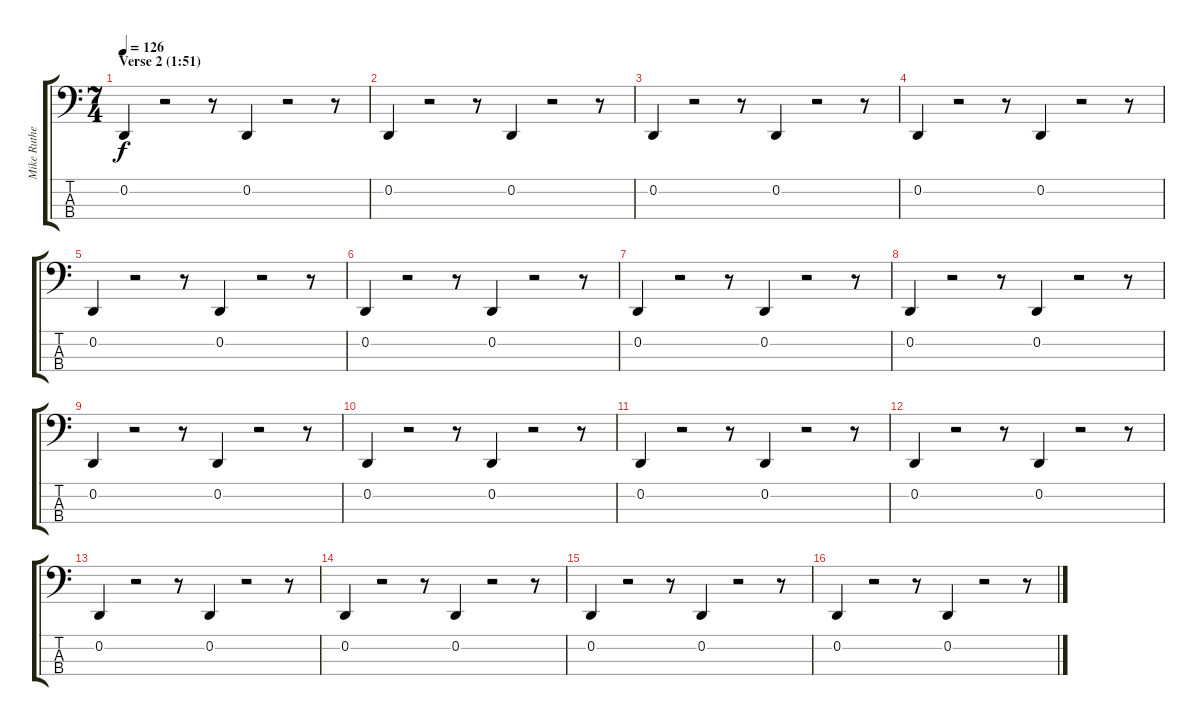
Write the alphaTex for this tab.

\track ("Mike Rutherford (bass pedal)" "Mike Ruthe") {instrument lead2sawtooth}
\staff {score tabs}
\tuning (G2 D2 A1 D1) {hide}
\ts (7 4)
\section ("" "Verse 2 (1:51)")
\tempo 126
\clef f4
\ks c
0.2.4{dy f} r.2 r.8 0.2.4 r.2 r.8 |
0.2.4 r.2 r.8 0.2.4 r.2 r.8 |
0.2.4 r.2 r.8 0.2.4 r.2 r.8 |
0.2.4 r.2 r.8 0.2.4 r.2 r.8 |
0.2.4 r.2 r.8 0.2.4 r.2 r.8 |
0.2.4 r.2 r.8 0.2.4 r.2 r.8 |
0.2.4 r.2 r.8 0.2.4 r.2 r.8 |
0.2.4 r.2 r.8 0.2.4 r.2 r.8 |
0.2.4 r.2 r.8 0.2.4 r.2 r.8 |
0.2.4 r.2 r.8 0.2.4 r.2 r.8 |
0.2.4 r.2 r.8 0.2.4 r.2 r.8 |
0.2.4 r.2 r.8 0.2.4 r.2 r.8 |
0.2.4 r.2 r.8 0.2.4 r.2 r.8 |
0.2.4 r.2 r.8 0.2.4 r.2 r.8 |
0.2.4 r.2 r.8 0.2.4 r.2 r.8 |
0.2.4 r.2 r.8 0.2.4 r.2 r.8
